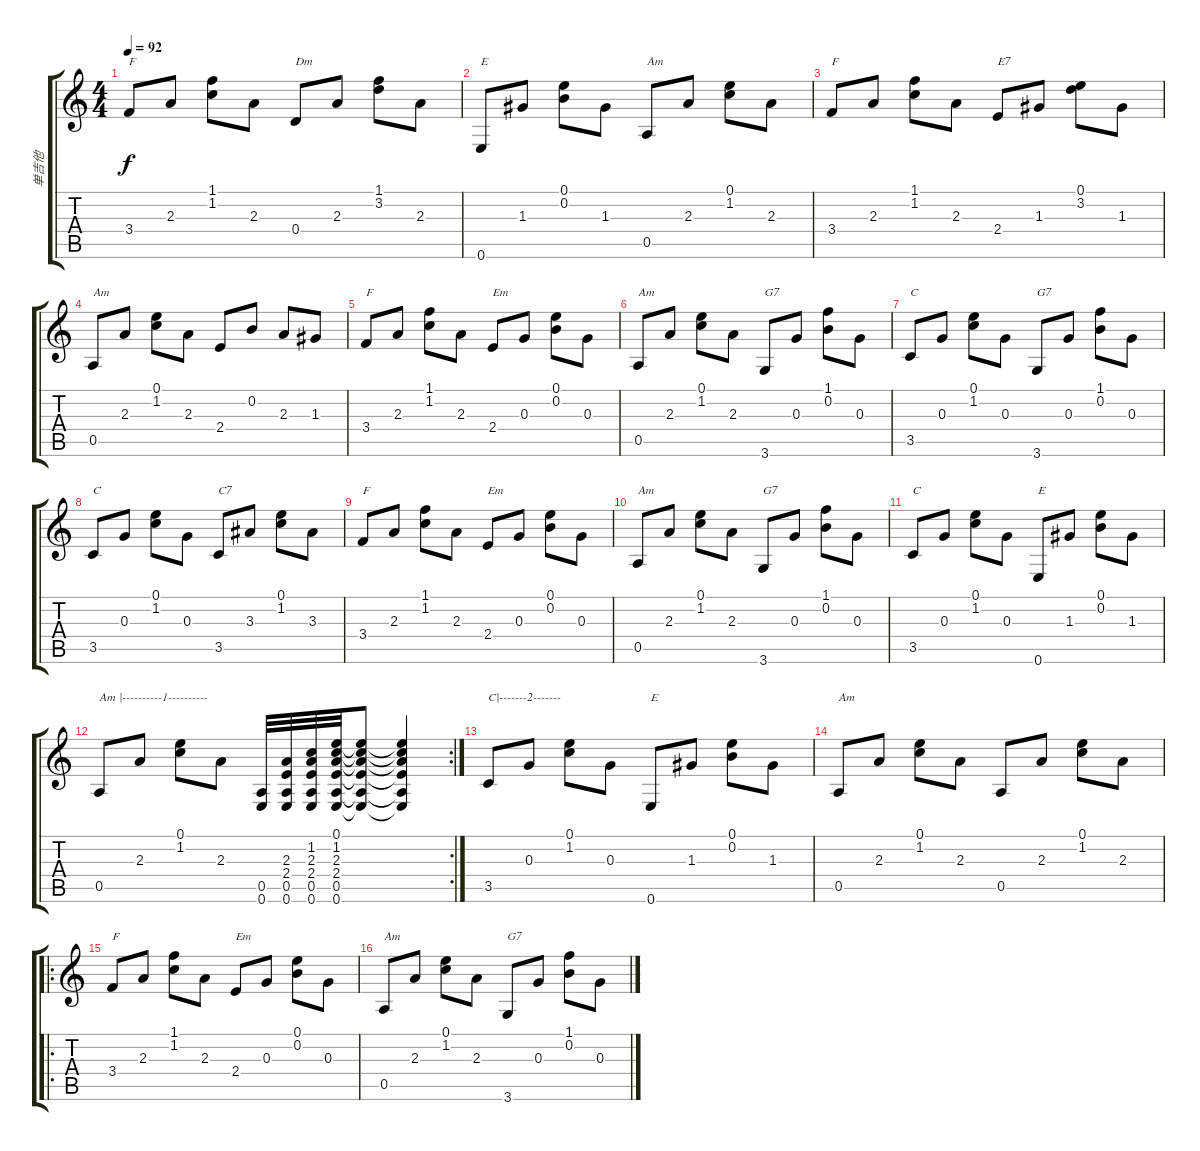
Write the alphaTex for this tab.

\track ("单吉他" "单吉他") {instrument acousticguitarsteel}
\staff {score tabs}
\tuning (E4 B3 G3 D3 A2 E2) {hide}
\ts (4 4)
\tempo 92
\clef g2
\ks c
3.4.8{txt "F" dy f} 2.3.8 (1.1 1.2).8 2.3.8 0.4.8{txt "Dm"} 2.3.8 (1.1 3.2).8 2.3.8 |
0.6.8{txt "E"} 1.3.8 (0.1 0.2).8 1.3.8 0.5.8{txt "Am"} 2.3.8 (0.1 1.2).8 2.3.8 |
3.4.8{txt "F"} 2.3.8 (1.1 1.2).8 2.3.8 2.4.8{txt "E7"} 1.3.8 (0.1 3.2).8 1.3.8 |
0.5.8{txt "Am"} 2.3.8 (0.1 1.2).8 2.3.8 2.4.8 0.2.8 2.3.8 1.3.8 |
3.4.8{txt "F"} 2.3.8 (1.1 1.2).8 2.3.8 2.4.8{txt "Em"} 0.3.8 (0.1 0.2).8 0.3.8 |
0.5.8{txt "Am"} 2.3.8 (0.1 1.2).8 2.3.8 3.6.8{txt "G7"} 0.3.8 (1.1 0.2).8 0.3.8 |
3.5.8{txt "C"} 0.3.8 (0.1 1.2).8 0.3.8 3.6.8{txt "G7"} 0.3.8 (1.1 0.2).8 0.3.8 |
3.5.8{txt "C"} 0.3.8 (0.1 1.2).8 0.3.8 3.5.8{txt "C7"} 3.3.8 (0.1 1.2).8 3.3.8 |
3.4.8{txt "F"} 2.3.8 (1.1 1.2).8 2.3.8 2.4.8{txt "Em"} 0.3.8 (0.1 0.2).8 0.3.8 |
0.5.8{txt "Am"} 2.3.8 (0.1 1.2).8 2.3.8 3.6.8{txt "G7"} 0.3.8 (1.1 0.2).8 0.3.8 |
3.5.8{txt "C"} 0.3.8 (0.1 1.2).8 0.3.8 0.6.8{txt "E"} 1.3.8 (0.1 0.2).8 1.3.8 |
\rc 2
0.5.8{txt "Am |----------1----------"} 2.3.8 (0.1 1.2).8 2.3.8 (0.5 0.6).32 (2.3 2.4 0.5 0.6).32 (1.2 2.3 2.4 0.5 0.6).32 (0.1 1.2 2.3 2.4 0.5 0.6).32 (0.1{t} 1.2{t} 2.3{t} 2.4{t} 0.5{t} 0.6{t}).8 (0.1{t} 1.2{t} 2.3{t} 2.4{t} 0.5{t} 0.6{t}).4 |
3.5.8{txt "C|-------2-------"} 0.3.8 (0.1 1.2).8 0.3.8 0.6.8{txt "E"} 1.3.8 (0.1 0.2).8 1.3.8 |
0.5.8{txt "Am"} 2.3.8 (0.1 1.2).8 2.3.8 0.5.8 2.3.8 (0.1 1.2).8 2.3.8 |
\ro
3.4.8{txt "F"} 2.3.8 (1.1 1.2).8 2.3.8 2.4.8{txt "Em"} 0.3.8 (0.1 0.2).8 0.3.8 |
0.5.8{txt "Am"} 2.3.8 (0.1 1.2).8 2.3.8 3.6.8{txt "G7"} 0.3.8 (1.1 0.2).8 0.3.8
